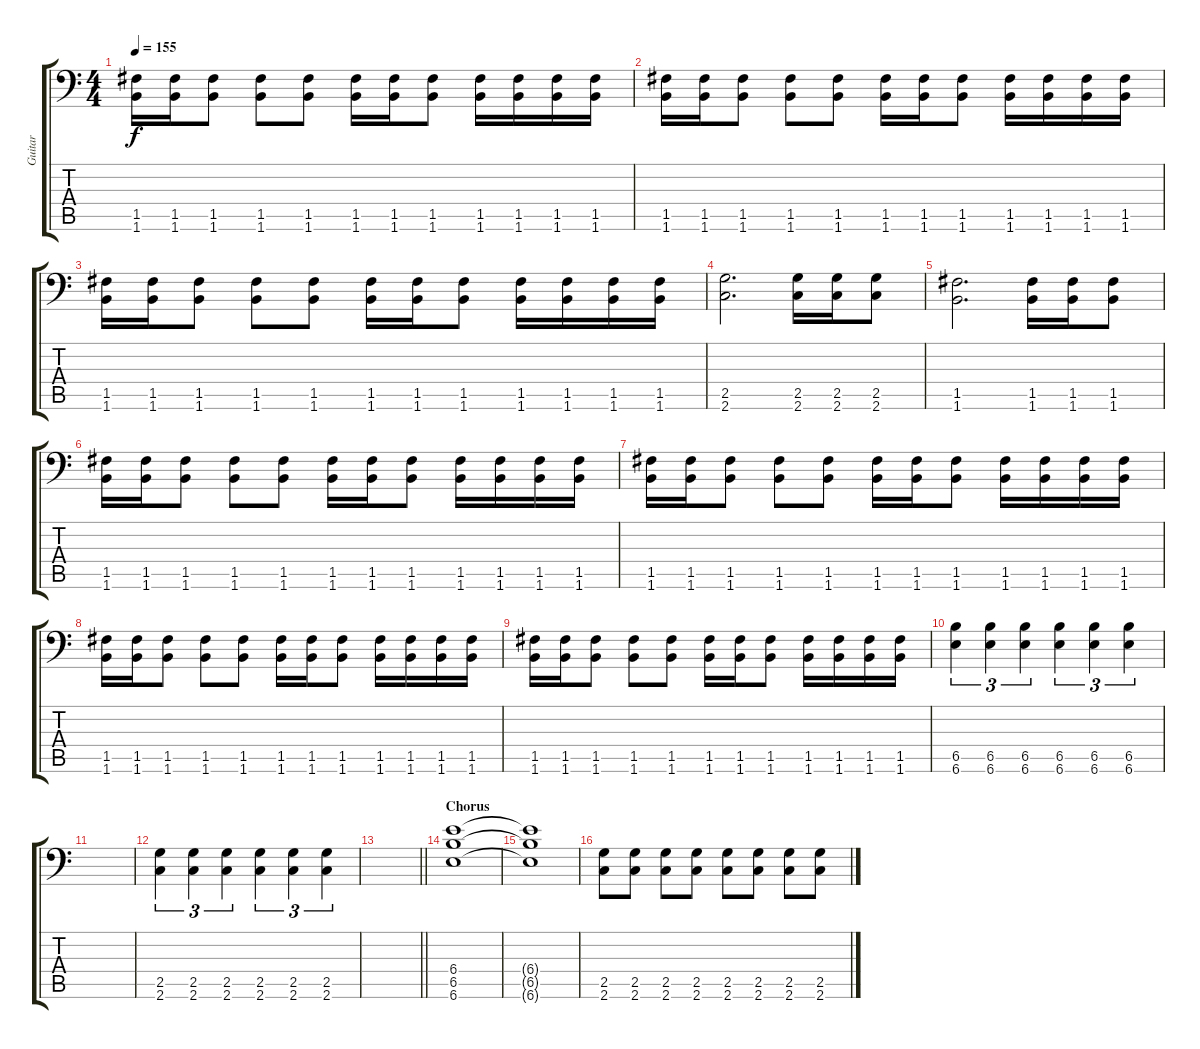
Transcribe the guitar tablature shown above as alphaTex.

\track ("Guitar" "Guitar") {instrument distortionguitar}
\staff {score tabs}
\tuning (C4 G3 Eb3 Bb2 F2 Bb1) {hide}
\ts (4 4)
\tempo 155
\clef f4
\ks c
(1.5 1.6).16{dy f} (1.5 1.6).16 (1.5 1.6).8 (1.5 1.6).8 (1.5 1.6).8 (1.5 1.6).16 (1.5 1.6).16 (1.5 1.6).8 (1.5 1.6).16 (1.5 1.6).16 (1.5 1.6).16 (1.5 1.6).16 |
(1.5 1.6).16 (1.5 1.6).16 (1.5 1.6).8 (1.5 1.6).8 (1.5 1.6).8 (1.5 1.6).16 (1.5 1.6).16 (1.5 1.6).8 (1.5 1.6).16 (1.5 1.6).16 (1.5 1.6).16 (1.5 1.6).16 |
(1.5 1.6).16 (1.5 1.6).16 (1.5 1.6).8 (1.5 1.6).8 (1.5 1.6).8 (1.5 1.6).16 (1.5 1.6).16 (1.5 1.6).8 (1.5 1.6).16 (1.5 1.6).16 (1.5 1.6).16 (1.5 1.6).16 |
(2.5 2.6).2{d} (2.5 2.6).16 (2.5 2.6).16 (2.5 2.6).8 |
(1.5 1.6).2{d} (1.5 1.6).16 (1.5 1.6).16 (1.5 1.6).8 |
(1.5 1.6).16 (1.5 1.6).16 (1.5 1.6).8 (1.5 1.6).8 (1.5 1.6).8 (1.5 1.6).16 (1.5 1.6).16 (1.5 1.6).8 (1.5 1.6).16 (1.5 1.6).16 (1.5 1.6).16 (1.5 1.6).16 |
(1.5 1.6).16 (1.5 1.6).16 (1.5 1.6).8 (1.5 1.6).8 (1.5 1.6).8 (1.5 1.6).16 (1.5 1.6).16 (1.5 1.6).8 (1.5 1.6).16 (1.5 1.6).16 (1.5 1.6).16 (1.5 1.6).16 |
(1.5 1.6).16 (1.5 1.6).16 (1.5 1.6).8 (1.5 1.6).8 (1.5 1.6).8 (1.5 1.6).16 (1.5 1.6).16 (1.5 1.6).8 (1.5 1.6).16 (1.5 1.6).16 (1.5 1.6).16 (1.5 1.6).16 |
(1.5 1.6).16 (1.5 1.6).16 (1.5 1.6).8 (1.5 1.6).8 (1.5 1.6).8 (1.5 1.6).16 (1.5 1.6).16 (1.5 1.6).8 (1.5 1.6).16 (1.5 1.6).16 (1.5 1.6).16 (1.5 1.6).16 |
(6.5 6.6).4{tu (3 2)} (6.5 6.6).4{tu (3 2)} (6.5 6.6).4{tu (3 2)} (6.5 6.6).4{tu (3 2)} (6.5 6.6).4{tu (3 2)} (6.5 6.6).4{tu (3 2)} |
|
(2.5 2.6).4{tu (3 2)} (2.5 2.6).4{tu (3 2)} (2.5 2.6).4{tu (3 2)} (2.5 2.6).4{tu (3 2)} (2.5 2.6).4{tu (3 2)} (2.5 2.6).4{tu (3 2)} |
\barLineRight lightlight
|
\section ("" "Chorus")
(6.4 6.5 6.6).1 |
(6.4{t} 6.5{t} 6.6{t}).1 |
(2.5 2.6).8 (2.5 2.6).8 (2.5 2.6).8 (2.5 2.6).8 (2.5 2.6).8 (2.5 2.6).8 (2.5 2.6).8 (2.5 2.6).8
